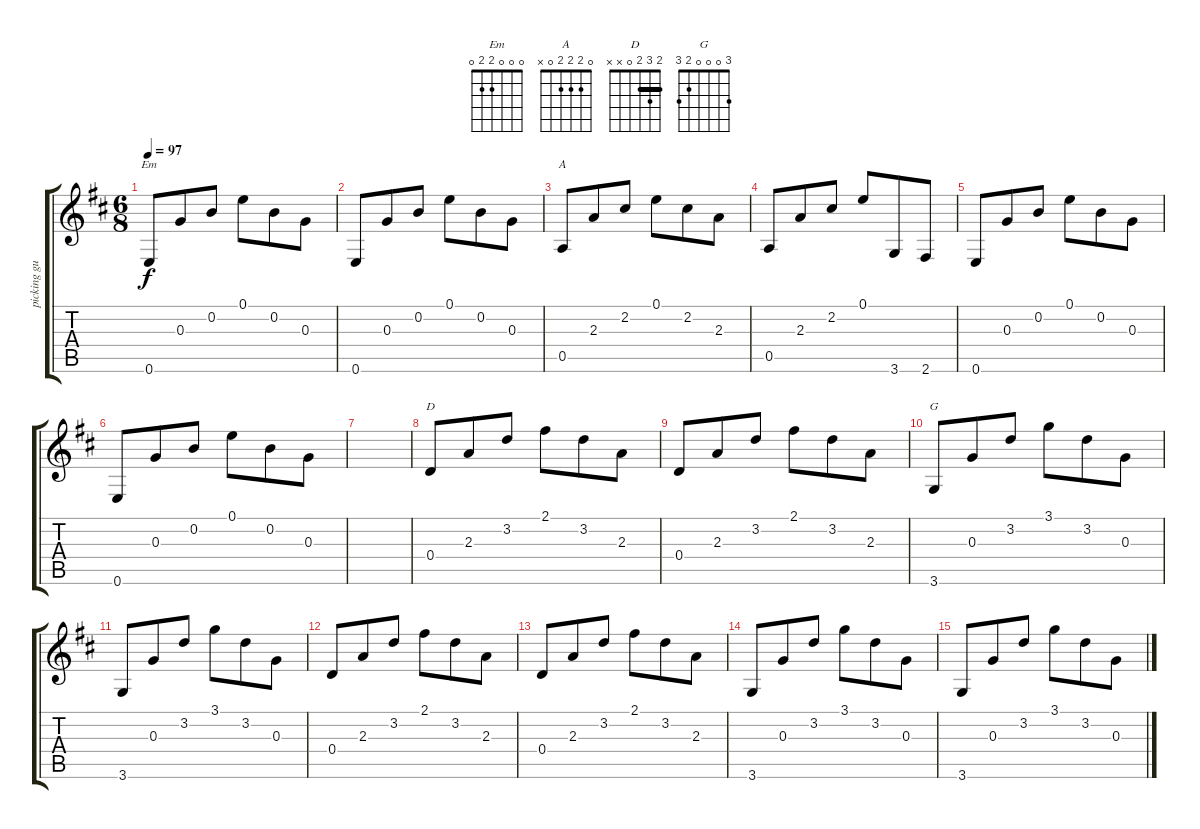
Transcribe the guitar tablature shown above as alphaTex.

\track ("picking guitar" "picking gu") {instrument acousticguitarsteel}
\staff {score tabs}
\tuning (E4 B3 G3 D3 A2 E2) {hide}
\chord ("Em" 0 0 0 2 2 0)
\chord ("A" 0 2 2 2 0 x)
\chord ("D" 2 3 2 0 x x) {barre 2}
\chord ("G" 3 0 0 0 2 3)
\ts (6 8)
\tempo 97
\clef g2
\ks d
0.6.8{ch "Em" dy f} 0.3.8 0.2.8 0.1.8 0.2.8 0.3.8 |
0.6.8 0.3.8 0.2.8 0.1.8 0.2.8 0.3.8 |
0.5.8{ch "A"} 2.3.8 2.2.8 0.1.8 2.2.8 2.3.8 |
0.5.8 2.3.8 2.2.8 0.1.8 3.6.8 2.6.8 |
0.6.8 0.3.8 0.2.8 0.1.8 0.2.8 0.3.8 |
0.6.8 0.3.8 0.2.8 0.1.8 0.2.8 0.3.8 |
|
0.4.8{ch "D"} 2.3.8 3.2.8 2.1.8 3.2.8 2.3.8 |
0.4.8 2.3.8 3.2.8 2.1.8 3.2.8 2.3.8 |
3.6.8{ch "G"} 0.3.8 3.2.8 3.1.8 3.2.8 0.3.8 |
3.6.8 0.3.8 3.2.8 3.1.8 3.2.8 0.3.8 |
0.4.8 2.3.8 3.2.8 2.1.8 3.2.8 2.3.8 |
0.4.8 2.3.8 3.2.8 2.1.8 3.2.8 2.3.8 |
3.6.8 0.3.8 3.2.8 3.1.8 3.2.8 0.3.8 |
3.6.8 0.3.8 3.2.8 3.1.8 3.2.8 0.3.8
